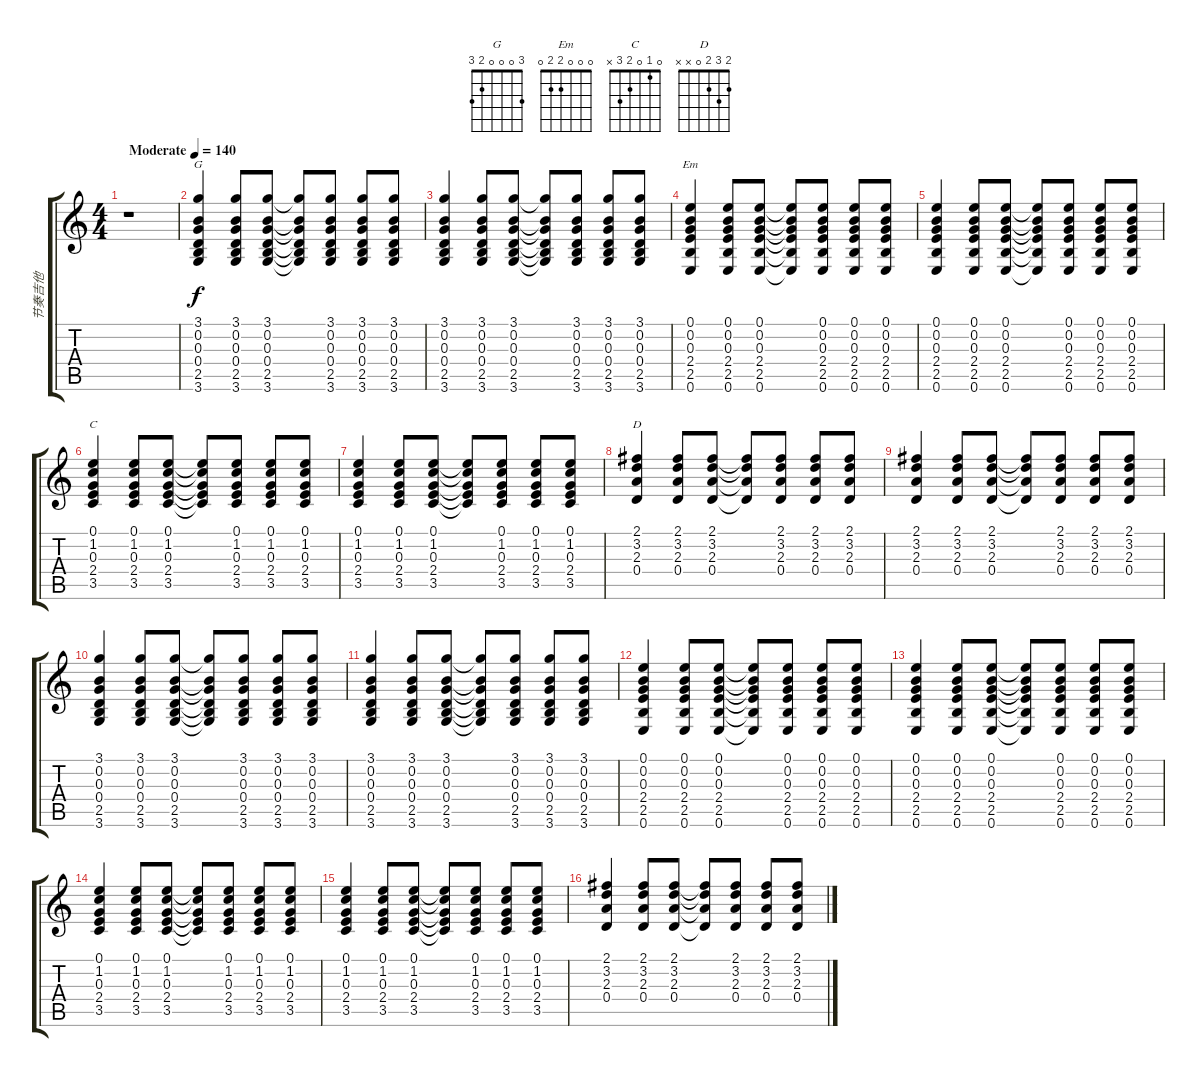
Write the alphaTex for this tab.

\track ("节奏吉他" "节奏吉他") {instrument electricguitarclean}
\staff {score tabs}
\tuning (E4 B3 G3 D3 A2 E2) {hide}
\chord ("G" 3 0 0 0 2 3)
\chord ("Em" 0 0 0 2 2 0)
\chord ("C" 0 1 0 2 3 x)
\chord ("D" 2 3 2 0 x x)
\ts (4 4)
\tempo (140 "Moderate")
\clef g2
\ks c
r.1{dy f instrument electricguitarclean} |
(3.1 0.2 0.3 0.4 2.5 3.6).4{ch "G"} (3.1 0.2 0.3 0.4 2.5 3.6).8 (3.1 0.2 0.3 0.4 2.5 3.6).8 (3.1{t} 0.2{t} 0.3{t} 0.4{t} 2.5{t} 3.6{t}).8 (3.1 0.2 0.3 0.4 2.5 3.6).8 (3.1 0.2 0.3 0.4 2.5 3.6).8 (3.1 0.2 0.3 0.4 2.5 3.6).8 |
(3.1 0.2 0.3 0.4 2.5 3.6).4 (3.1 0.2 0.3 0.4 2.5 3.6).8 (3.1 0.2 0.3 0.4 2.5 3.6).8 (3.1{t} 0.2{t} 0.3{t} 0.4{t} 2.5{t} 3.6{t}).8 (3.1 0.2 0.3 0.4 2.5 3.6).8 (3.1 0.2 0.3 0.4 2.5 3.6).8 (3.1 0.2 0.3 0.4 2.5 3.6).8 |
(0.1 0.2 0.3 2.4 2.5 0.6).4{ch "Em"} (0.1 0.2 0.3 2.4 2.5 0.6).8 (0.1 0.2 0.3 2.4 2.5 0.6).8 (0.1{t} 0.2{t} 0.3{t} 2.4{t} 2.5{t} 0.6{t}).8 (0.1 0.2 0.3 2.4 2.5 0.6).8 (0.1 0.2 0.3 2.4 2.5 0.6).8 (0.1 0.2 0.3 2.4 2.5 0.6).8 |
(0.1 0.2 0.3 2.4 2.5 0.6).4 (0.1 0.2 0.3 2.4 2.5 0.6).8 (0.1 0.2 0.3 2.4 2.5 0.6).8 (0.1{t} 0.2{t} 0.3{t} 2.4{t} 2.5{t} 0.6{t}).8 (0.1 0.2 0.3 2.4 2.5 0.6).8 (0.1 0.2 0.3 2.4 2.5 0.6).8 (0.1 0.2 0.3 2.4 2.5 0.6).8 |
(0.1 1.2 0.3 2.4 3.5).4{ch "C"} (0.1 1.2 0.3 2.4 3.5).8 (0.1 1.2 0.3 2.4 3.5).8 (0.1{t} 1.2{t} 0.3{t} 2.4{t} 3.5{t}).8 (0.1 1.2 0.3 2.4 3.5).8 (0.1 1.2 0.3 2.4 3.5).8 (0.1 1.2 0.3 2.4 3.5).8 |
(0.1 1.2 0.3 2.4 3.5).4 (0.1 1.2 0.3 2.4 3.5).8 (0.1 1.2 0.3 2.4 3.5).8 (0.1{t} 1.2{t} 0.3{t} 2.4{t} 3.5{t}).8 (0.1 1.2 0.3 2.4 3.5).8 (0.1 1.2 0.3 2.4 3.5).8 (0.1 1.2 0.3 2.4 3.5).8 |
(2.1 3.2 2.3 0.4).4{ch "D"} (2.1 3.2 2.3 0.4).8 (2.1 3.2 2.3 0.4).8 (2.1{t} 3.2{t} 2.3{t} 0.4{t}).8 (2.1 3.2 2.3 0.4).8 (2.1 3.2 2.3 0.4).8 (2.1 3.2 2.3 0.4).8 |
(2.1 3.2 2.3 0.4).4 (2.1 3.2 2.3 0.4).8 (2.1 3.2 2.3 0.4).8 (2.1{t} 3.2{t} 2.3{t} 0.4{t}).8 (2.1 3.2 2.3 0.4).8 (2.1 3.2 2.3 0.4).8 (2.1 3.2 2.3 0.4).8 |
(3.1 0.2 0.3 0.4 2.5 3.6).4 (3.1 0.2 0.3 0.4 2.5 3.6).8 (3.1 0.2 0.3 0.4 2.5 3.6).8 (3.1{t} 0.2{t} 0.3{t} 0.4{t} 2.5{t} 3.6{t}).8 (3.1 0.2 0.3 0.4 2.5 3.6).8 (3.1 0.2 0.3 0.4 2.5 3.6).8 (3.1 0.2 0.3 0.4 2.5 3.6).8 |
(3.1 0.2 0.3 0.4 2.5 3.6).4 (3.1 0.2 0.3 0.4 2.5 3.6).8 (3.1 0.2 0.3 0.4 2.5 3.6).8 (3.1{t} 0.2{t} 0.3{t} 0.4{t} 2.5{t} 3.6{t}).8 (3.1 0.2 0.3 0.4 2.5 3.6).8 (3.1 0.2 0.3 0.4 2.5 3.6).8 (3.1 0.2 0.3 0.4 2.5 3.6).8 |
(0.1 0.2 0.3 2.4 2.5 0.6).4 (0.1 0.2 0.3 2.4 2.5 0.6).8 (0.1 0.2 0.3 2.4 2.5 0.6).8 (0.1{t} 0.2{t} 0.3{t} 2.4{t} 2.5{t} 0.6{t}).8 (0.1 0.2 0.3 2.4 2.5 0.6).8 (0.1 0.2 0.3 2.4 2.5 0.6).8 (0.1 0.2 0.3 2.4 2.5 0.6).8 |
(0.1 0.2 0.3 2.4 2.5 0.6).4 (0.1 0.2 0.3 2.4 2.5 0.6).8 (0.1 0.2 0.3 2.4 2.5 0.6).8 (0.1{t} 0.2{t} 0.3{t} 2.4{t} 2.5{t} 0.6{t}).8 (0.1 0.2 0.3 2.4 2.5 0.6).8 (0.1 0.2 0.3 2.4 2.5 0.6).8 (0.1 0.2 0.3 2.4 2.5 0.6).8 |
(0.1 1.2 0.3 2.4 3.5).4 (0.1 1.2 0.3 2.4 3.5).8 (0.1 1.2 0.3 2.4 3.5).8 (0.1{t} 1.2{t} 0.3{t} 2.4{t} 3.5{t}).8 (0.1 1.2 0.3 2.4 3.5).8 (0.1 1.2 0.3 2.4 3.5).8 (0.1 1.2 0.3 2.4 3.5).8 |
(0.1 1.2 0.3 2.4 3.5).4 (0.1 1.2 0.3 2.4 3.5).8 (0.1 1.2 0.3 2.4 3.5).8 (0.1{t} 1.2{t} 0.3{t} 2.4{t} 3.5{t}).8 (0.1 1.2 0.3 2.4 3.5).8 (0.1 1.2 0.3 2.4 3.5).8 (0.1 1.2 0.3 2.4 3.5).8 |
(2.1 3.2 2.3 0.4).4 (2.1 3.2 2.3 0.4).8 (2.1 3.2 2.3 0.4).8 (2.1{t} 3.2{t} 2.3{t} 0.4{t}).8 (2.1 3.2 2.3 0.4).8 (2.1 3.2 2.3 0.4).8 (2.1 3.2 2.3 0.4).8
